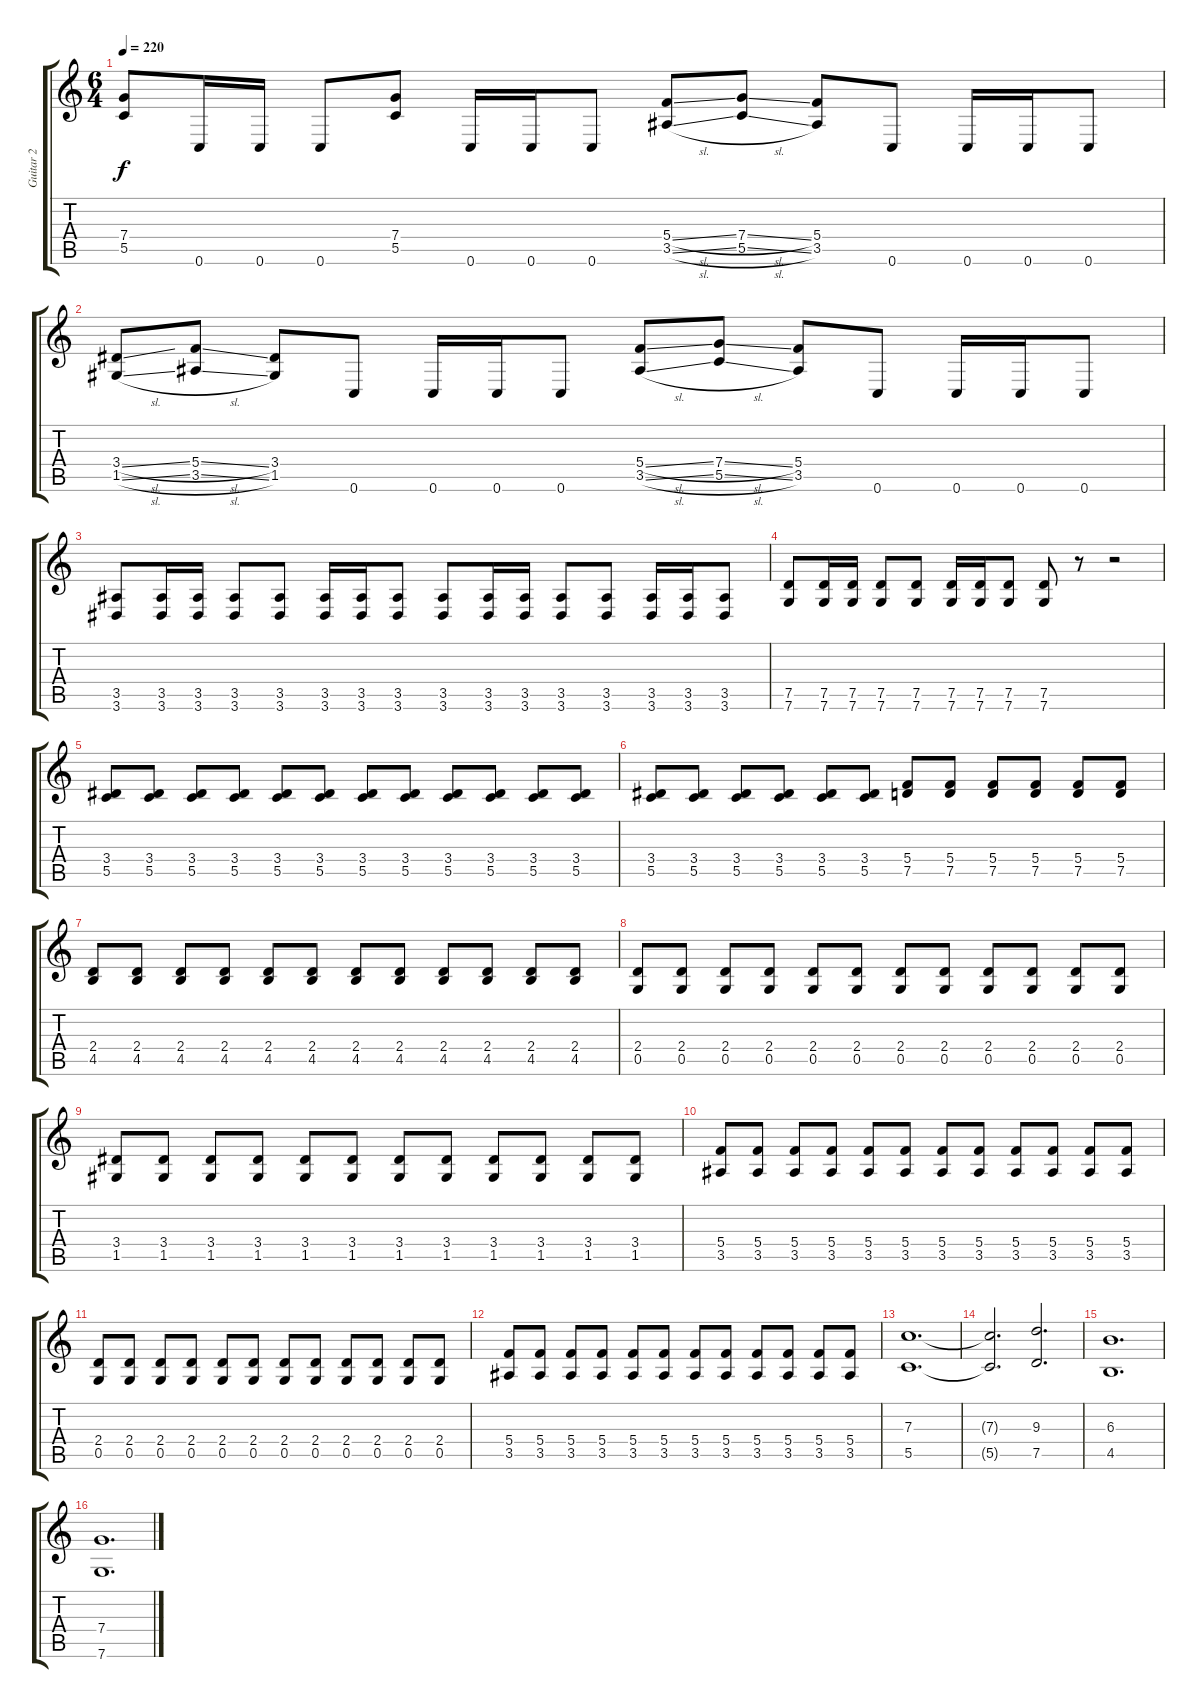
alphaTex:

\track ("Guitar 2" "Guitar 2") {instrument distortionguitar}
\staff {score tabs}
\tuning (D4 A3 F3 C3 G2 C2) {hide}
\ts (6 4)
\tempo 220
\clef g2
\ks c
(7.4 5.5).8{dy f} 0.6.16 0.6.16 0.6.8 (7.4 5.5).8 0.6.16 0.6.16 0.6.8 (5.4{sl} 3.5{sl}).8 (7.4{sl} 5.5{sl}).8 (5.4 3.5).8 0.6.8 0.6.16 0.6.16 0.6.8 |
(3.4{sl} 1.5{sl}).8 (5.4{sl} 3.5{sl}).8 (3.4 1.5).8 0.6.8 0.6.16 0.6.16 0.6.8 (5.4{sl} 3.5{sl}).8 (7.4{sl} 5.5{sl}).8 (5.4 3.5).8 0.6.8 0.6.16 0.6.16 0.6.8 |
(3.5 3.6).8 (3.5 3.6).16 (3.5 3.6).16 (3.5 3.6).8 (3.5 3.6).8 (3.5 3.6).16 (3.5 3.6).16 (3.5 3.6).8 (3.5 3.6).8 (3.5 3.6).16 (3.5 3.6).16 (3.5 3.6).8 (3.5 3.6).8 (3.5 3.6).16 (3.5 3.6).16 (3.5 3.6).8 |
(7.5 7.6).8 (7.5 7.6).16 (7.5 7.6).16 (7.5 7.6).8 (7.5 7.6).8 (7.5 7.6).16 (7.5 7.6).16 (7.5 7.6).8 (7.5 7.6).8 r.8 r.2 |
(3.4 5.5).8 (3.4 5.5).8 (3.4 5.5).8 (3.4 5.5).8 (3.4 5.5).8 (3.4 5.5).8 (3.4 5.5).8 (3.4 5.5).8 (3.4 5.5).8 (3.4 5.5).8 (3.4 5.5).8 (3.4 5.5).8 |
(3.4 5.5).8 (3.4 5.5).8 (3.4 5.5).8 (3.4 5.5).8 (3.4 5.5).8 (3.4 5.5).8 (5.4 7.5).8 (5.4 7.5).8 (5.4 7.5).8 (5.4 7.5).8 (5.4 7.5).8 (5.4 7.5).8 |
(2.4 4.5).8 (2.4 4.5).8 (2.4 4.5).8 (2.4 4.5).8 (2.4 4.5).8 (2.4 4.5).8 (2.4 4.5).8 (2.4 4.5).8 (2.4 4.5).8 (2.4 4.5).8 (2.4 4.5).8 (2.4 4.5).8 |
(2.4 0.5).8 (2.4 0.5).8 (2.4 0.5).8 (2.4 0.5).8 (2.4 0.5).8 (2.4 0.5).8 (2.4 0.5).8 (2.4 0.5).8 (2.4 0.5).8 (2.4 0.5).8 (2.4 0.5).8 (2.4 0.5).8 |
(3.4 1.5).8 (3.4 1.5).8 (3.4 1.5).8 (3.4 1.5).8 (3.4 1.5).8 (3.4 1.5).8 (3.4 1.5).8 (3.4 1.5).8 (3.4 1.5).8 (3.4 1.5).8 (3.4 1.5).8 (3.4 1.5).8 |
(5.4 3.5).8 (5.4 3.5).8 (5.4 3.5).8 (5.4 3.5).8 (5.4 3.5).8 (5.4 3.5).8 (5.4 3.5).8 (5.4 3.5).8 (5.4 3.5).8 (5.4 3.5).8 (5.4 3.5).8 (5.4 3.5).8 |
(2.4 0.5).8 (2.4 0.5).8 (2.4 0.5).8 (2.4 0.5).8 (2.4 0.5).8 (2.4 0.5).8 (2.4 0.5).8 (2.4 0.5).8 (2.4 0.5).8 (2.4 0.5).8 (2.4 0.5).8 (2.4 0.5).8 |
(5.4 3.5).8 (5.4 3.5).8 (5.4 3.5).8 (5.4 3.5).8 (5.4 3.5).8 (5.4 3.5).8 (5.4 3.5).8 (5.4 3.5).8 (5.4 3.5).8 (5.4 3.5).8 (5.4 3.5).8 (5.4 3.5).8 |
(7.3 5.5).1{d} |
(7.3{t} 5.5{t}).2{d} (9.3 7.5).2{d} |
(6.3 4.5).1{d} |
(7.4 7.6).1{d}
